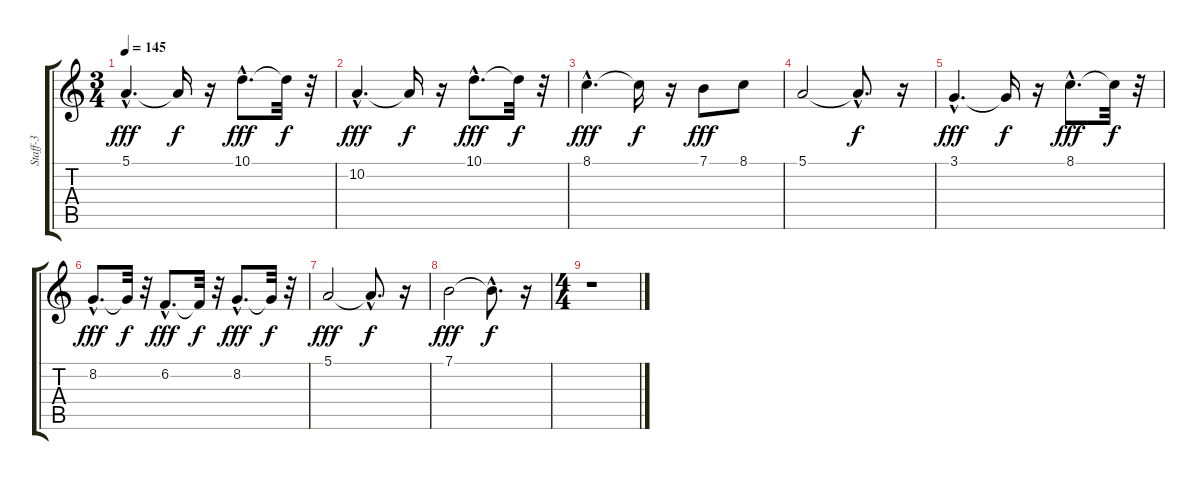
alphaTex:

\track ("Staff-3" "Staff-3") {instrument stringensemble1}
\staff {score tabs}
\tuning (E4 B3 G3 D3 A2 E2) {hide}
\ts (3 4)
\tempo 145
\clef g2
\ks c
5.1{hac}.4{d dy fff} 5.1{t}.16{dy f} r.16 10.1{hac}.8{d dy fff} 10.1{t}.32{dy f} r.32 |
10.2{hac}.4{d dy fff} 10.2{t}.16{dy f} r.16 10.1{hac}.8{d dy fff} 10.1{t}.32{dy f} r.32 |
8.1{hac}.4{d dy fff} 8.1{t}.16{dy f} r.16 7.1.8{dy fff} 8.1.8 |
5.1.2 5.1{hac t}.8{d dy f} r.16 |
3.1{hac}.4{d dy fff} 3.1{t}.16{dy f} r.16 8.1{hac}.8{d dy fff} 8.1{t}.32{dy f} r.32 |
8.2{hac}.8{d dy fff} 8.2{t}.32{dy f} r.32 6.2{hac}.8{d dy fff} 6.2{t}.32{dy f} r.32 8.2{hac}.8{d dy fff} 8.2{t}.32{dy f} r.32 |
5.1.2{dy fff} 5.1{hac t}.8{d dy f} r.16 |
7.1.2{dy fff} 7.1{hac t}.8{d dy f} r.16 |
\ts (4 4)
r.1
